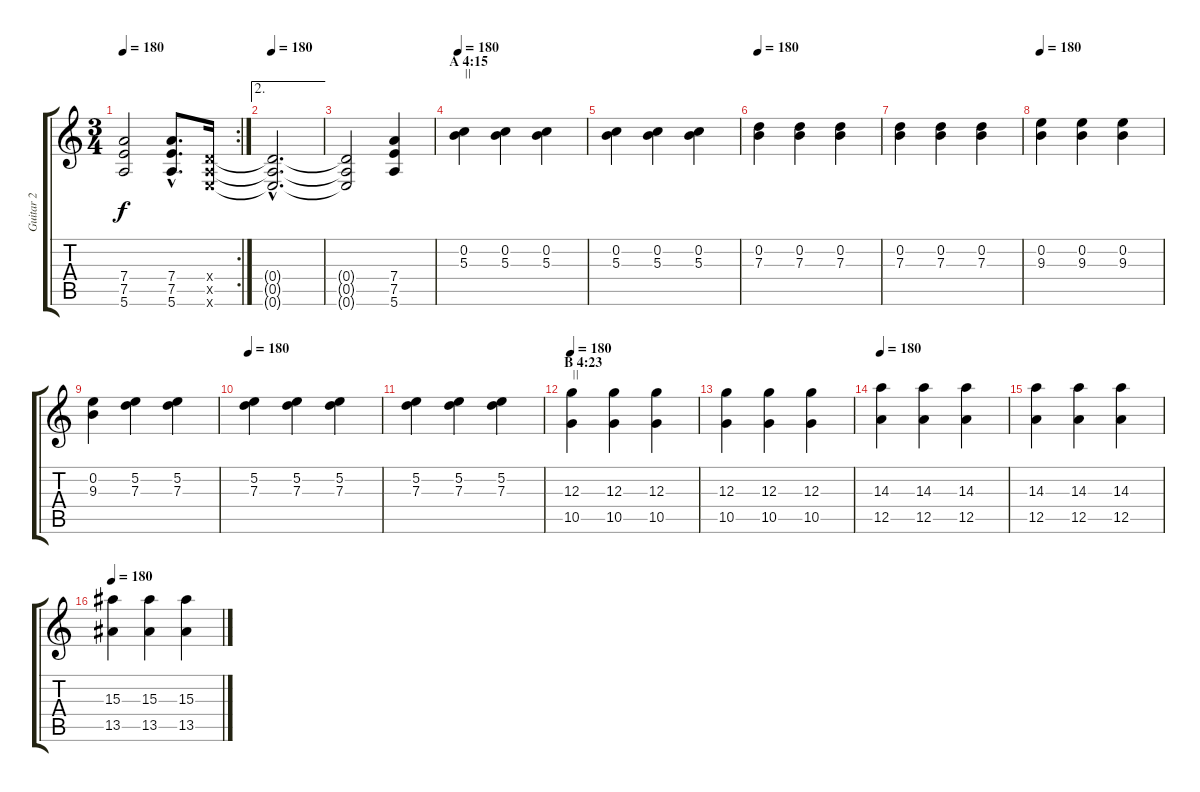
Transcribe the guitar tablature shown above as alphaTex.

\track ("Guitar 2" "Guitar 2") {instrument overdrivenguitar}
\staff {score tabs}
\tuning (E4 B3 G3 D3 A2 E2) {hide}
\rc 2
\ts (3 4)
\tempo 180
\clef g2
\ks c
(7.4{t} 7.5{t} 5.6{t}).2{dy f} (7.4{hac} 7.5{hac} 5.6{hac}).8{d} (0.4{x} 0.5{x} 0.6{x}).16 |
\ae 2
\tempo 180
(0.4{hac t} 0.5{hac t} 0.6{hac t}).2{d} |
(0.4{t} 0.5{t} 0.6{t}).2 (7.4 7.5 5.6).4 |
\section ("" "A 4:15")
\tempo 180
(0.2 5.3).4{txt "||"} (0.2 5.3).4 (0.2 5.3).4 |
(0.2 5.3).4 (0.2 5.3).4 (0.2 5.3).4 |
\tempo 180
(0.2 7.3).4 (0.2 7.3).4 (0.2 7.3).4 |
(0.2 7.3).4 (0.2 7.3).4 (0.2 7.3).4 |
\tempo 180
(0.2 9.3).4 (0.2 9.3).4 (0.2 9.3).4 |
(0.2 9.3).4 (5.2 7.3).4 (5.2 7.3).4 |
\tempo 180
(5.2 7.3).4 (5.2 7.3).4 (5.2 7.3).4 |
(5.2 7.3).4 (5.2 7.3).4 (5.2 7.3).4 |
\section ("" "B 4:23")
\tempo 180
(12.3 10.5).4{txt "||"} (12.3 10.5).4 (12.3 10.5).4 |
(12.3 10.5).4 (12.3 10.5).4 (12.3 10.5).4 |
\tempo 180
(14.3 12.5).4 (14.3 12.5).4 (14.3 12.5).4 |
(14.3 12.5).4 (14.3 12.5).4 (14.3 12.5).4 |
\tempo 180
(15.3 13.5).4 (15.3 13.5).4 (15.3 13.5).4
